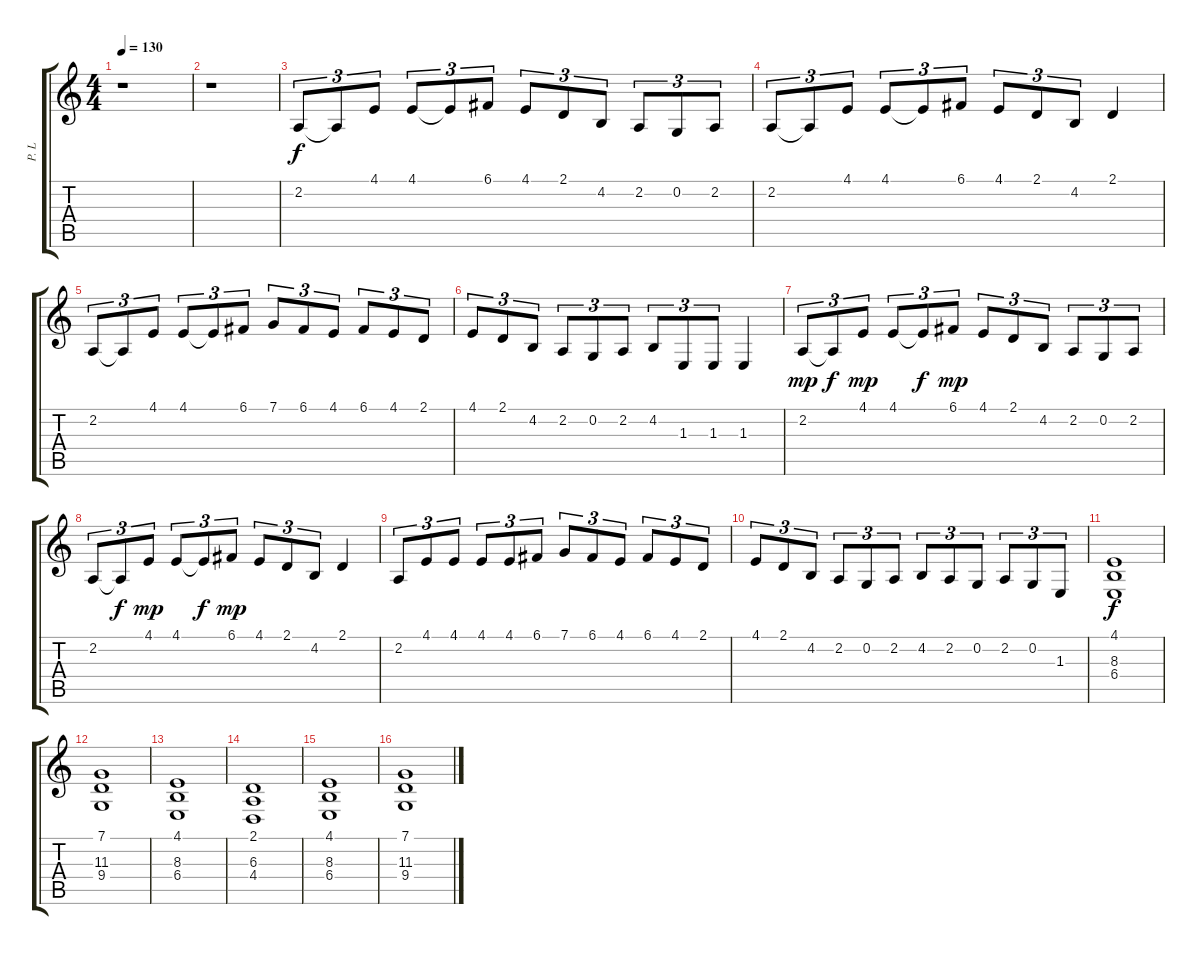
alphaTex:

\track ("      P. Lof (keyboard)" "      P. L") {instrument stringensemble1}
\staff {score tabs}
\tuning (C4 G3 Eb3 Bb2 F2 C2) {hide}
\ts (4 4)
\tempo 130
\clef g2
\ks c
r.1{dy f} |
r.1 |
2.2.8{tu (3 2)} 2.2{t}.8{tu (3 2)} 4.1.8{tu (3 2)} 4.1.8{tu (3 2)} 4.1{t}.8{tu (3 2)} 6.1.8{tu (3 2)} 4.1.8{tu (3 2)} 2.1.8{tu (3 2)} 4.2.8{tu (3 2)} 2.2.8{tu (3 2)} 0.2.8{tu (3 2)} 2.2.8{tu (3 2)} |
2.2.8{tu (3 2)} 2.2{t}.8{tu (3 2)} 4.1.8{tu (3 2)} 4.1.8{tu (3 2)} 4.1{t}.8{tu (3 2)} 6.1.8{tu (3 2)} 4.1.8{tu (3 2)} 2.1.8{tu (3 2)} 4.2.8{tu (3 2)} 2.1.4 |
2.2.8{tu (3 2)} 2.2{t}.8{tu (3 2)} 4.1.8{tu (3 2)} 4.1.8{tu (3 2)} 4.1{t}.8{tu (3 2)} 6.1.8{tu (3 2)} 7.1.8{tu (3 2)} 6.1.8{tu (3 2)} 4.1.8{tu (3 2)} 6.1.8{tu (3 2)} 4.1.8{tu (3 2)} 2.1.8{tu (3 2)} |
4.1.8{tu (3 2)} 2.1.8{tu (3 2)} 4.2.8{tu (3 2)} 2.2.8{tu (3 2)} 0.2.8{tu (3 2)} 2.2.8{tu (3 2)} 4.2.8{tu (3 2)} 1.3.8{tu (3 2)} 1.3.8{tu (3 2)} 1.3.4 |
2.2.8{tu (3 2) dy mp} 2.2{t}.8{tu (3 2) dy f} 4.1.8{tu (3 2) dy mp} 4.1.8{tu (3 2)} 4.1{t}.8{tu (3 2) dy f} 6.1.8{tu (3 2) dy mp} 4.1.8{tu (3 2)} 2.1.8{tu (3 2)} 4.2.8{tu (3 2)} 2.2.8{tu (3 2)} 0.2.8{tu (3 2)} 2.2.8{tu (3 2)} |
2.2.8{tu (3 2)} 2.2{t}.8{tu (3 2) dy f} 4.1.8{tu (3 2) dy mp} 4.1.8{tu (3 2)} 4.1{t}.8{tu (3 2) dy f} 6.1.8{tu (3 2) dy mp} 4.1.8{tu (3 2)} 2.1.8{tu (3 2)} 4.2.8{tu (3 2)} 2.1.4 |
2.2.8{tu (3 2)} 4.1.8{tu (3 2)} 4.1.8{tu (3 2)} 4.1.8{tu (3 2)} 4.1.8{tu (3 2)} 6.1.8{tu (3 2)} 7.1.8{tu (3 2)} 6.1.8{tu (3 2)} 4.1.8{tu (3 2)} 6.1.8{tu (3 2)} 4.1.8{tu (3 2)} 2.1.8{tu (3 2)} |
4.1.8{tu (3 2)} 2.1.8{tu (3 2)} 4.2.8{tu (3 2)} 2.2.8{tu (3 2)} 0.2.8{tu (3 2)} 2.2.8{tu (3 2)} 4.2.8{tu (3 2)} 2.2.8{tu (3 2)} 0.2.8{tu (3 2)} 2.2.8{tu (3 2)} 0.2.8{tu (3 2)} 1.3.8{tu (3 2)} |
(4.1 8.3 6.4).1{dy f} |
(7.1 11.3 9.4).1 |
(4.1 8.3 6.4).1 |
(2.1 6.3 4.4).1 |
(4.1 8.3 6.4).1 |
(7.1 11.3 9.4).1
